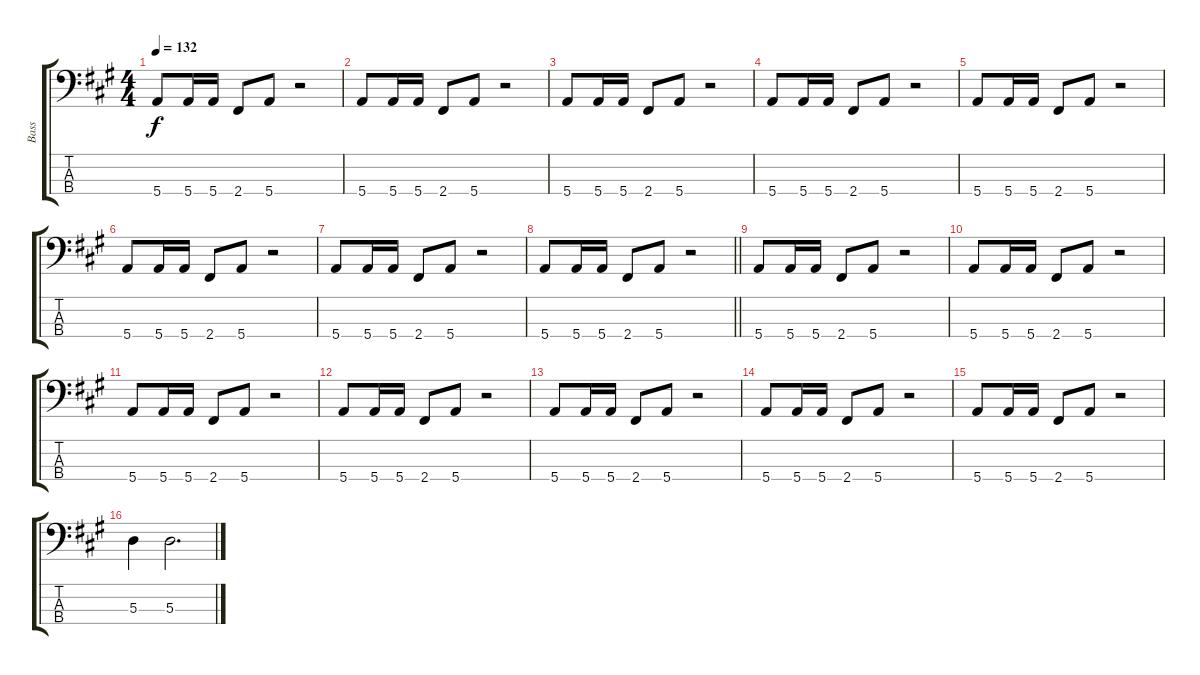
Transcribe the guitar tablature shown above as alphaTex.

\track ("Bass" "Bass") {instrument electricbasspick}
\staff {score tabs}
\tuning (G2 D2 A1 E1) {hide}
\ts (4 4)
\tempo 132
\clef f4
\ks a
5.4.8{dy f} 5.4.16 5.4.16 2.4.8 5.4.8 r.2 |
5.4.8 5.4.16 5.4.16 2.4.8 5.4.8 r.2 |
5.4.8 5.4.16 5.4.16 2.4.8 5.4.8 r.2 |
5.4.8 5.4.16 5.4.16 2.4.8 5.4.8 r.2 |
5.4.8 5.4.16 5.4.16 2.4.8 5.4.8 r.2 |
5.4.8 5.4.16 5.4.16 2.4.8 5.4.8 r.2 |
5.4.8 5.4.16 5.4.16 2.4.8 5.4.8 r.2 |
\barLineRight lightlight
5.4.8 5.4.16 5.4.16 2.4.8 5.4.8 r.2 |
5.4.8 5.4.16 5.4.16 2.4.8 5.4.8 r.2 |
5.4.8 5.4.16 5.4.16 2.4.8 5.4.8 r.2 |
5.4.8 5.4.16 5.4.16 2.4.8 5.4.8 r.2 |
5.4.8 5.4.16 5.4.16 2.4.8 5.4.8 r.2 |
5.4.8 5.4.16 5.4.16 2.4.8 5.4.8 r.2 |
5.4.8 5.4.16 5.4.16 2.4.8 5.4.8 r.2 |
5.4.8 5.4.16 5.4.16 2.4.8 5.4.8 r.2 |
5.3.4 5.3.2{d}
